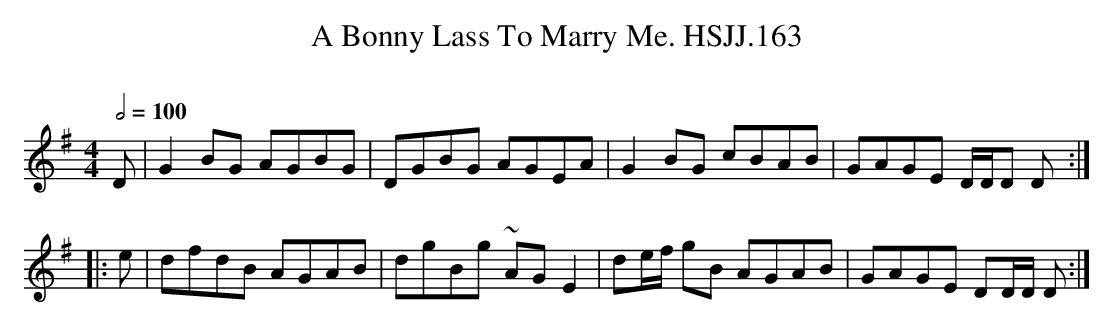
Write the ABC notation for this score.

X:1
T:Bonny Lass To Marry Me. HSJJ.163, A
M:4/4
L:1/8
Q:1/2=100
O:
K:G
D|G2BG AGBG|DGBG AGEA|G2BG cBAB|GAGE D/D/D D:|
|:e|dfdB AGAB|dgBg ~AGE2|de/f/ gB AGAB|GAGE DD/D/ D:|
